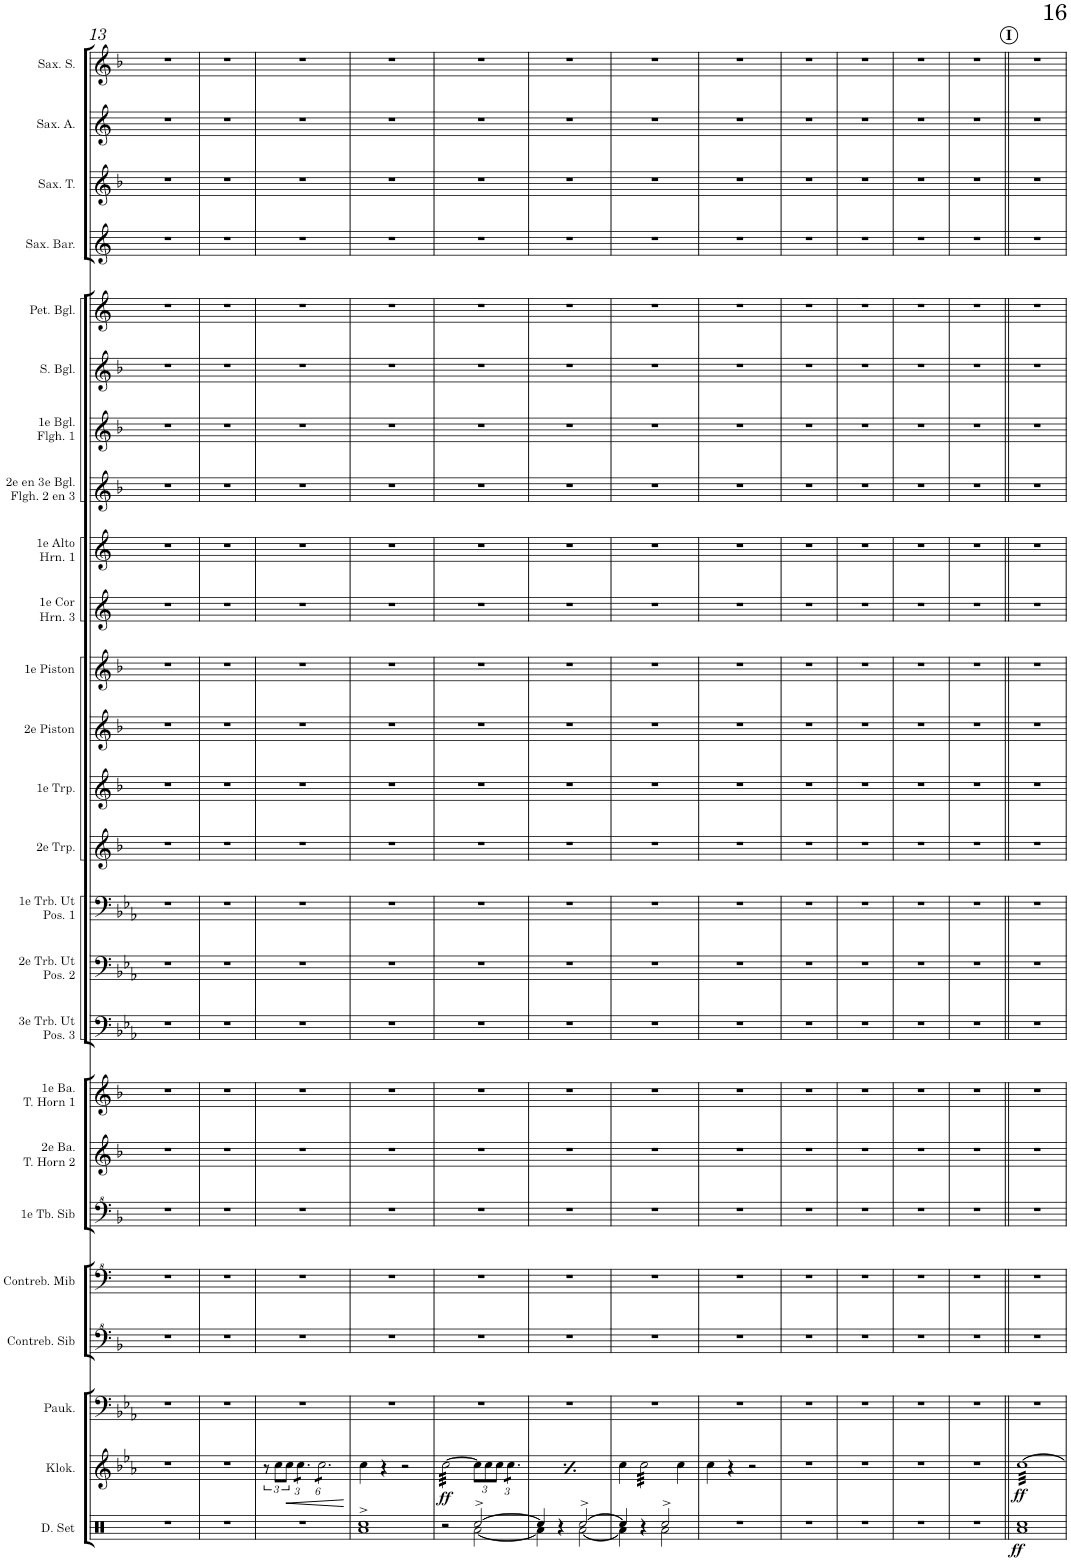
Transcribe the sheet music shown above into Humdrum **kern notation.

**kern	**dynam	**kern	**dynam	**kern	**kern	**kern	**kern	**kern	**kern	**kern	**kern	**kern	**kern	**kern	**kern	**kern	**kern	**kern	**kern	**kern	**kern	**kern	**kern	**kern	**kern	**kern
*part25	*part25	*part24	*part24	*part23	*part22	*part21	*part20	*part19	*part18	*part17	*part16	*part15	*part14	*part13	*part12	*part11	*part10	*part9	*part8	*part7	*part6	*part5	*part4	*part3	*part2	*part1
*staff25	*staff25	*staff24	*staff24	*staff23	*staff22	*staff21	*staff20	*staff19	*staff18	*staff17	*staff16	*staff15	*staff14	*staff13	*staff12	*staff11	*staff10	*staff9	*staff8	*staff7	*staff6	*staff5	*staff4	*staff3	*staff2	*staff1
*I"Grote Trom	*	*I"Tambour	*	*I"Pauken	*I"Contrebasse Sib	*I"Contrebasse Mib	*I"1e Tuba Sib	*I"2e Baryton Tenorhorn 2	*I"1e Baryton Tenorhorn 1	*I"3e Trombone Ut Posaune 3	*I"2e Trombone Ut Posaune 2	*I"1e Trombone Ut Posaune 1	*I"2e Trompet	*I"1e Trompet	*I"2e Piston	*I"1e Piston	*I"1e Cor Horn 3	*I"1e Alto Horn 1	*I"2e en 3e Bugle Flugelhorn 2 en 3	*I"1e Bugle Flugelhorn 1	*I"Solo Bugle Fanfare	*I"Petite Bugle	*I"Saxophoon Baryton	*I"Saxophoon Tenor	*I"Saxophoon Alt	*I"Saxophoon Sopraan
*	*	*	*	*I'Pauk.	*I'Contreb. Sib	*I'Contreb. Mib	*I'1e Tb. Sib	*I'2e Ba. T. Horn 2	*I'1e Ba. T. Horn 1	*I'3e Trb. Ut Pos. 3	*I'2e Trb. Ut Pos. 2	*I'1e Trb. Ut Pos. 1	*I'2e Trp.	*I'1e Trp.	*I'2e Piston	*I'1e Piston	*I'1e Cor Hrn. 3	*I'1e Alto Hrn. 1	*I'2e en 3e Bgl. Flgh. 2 en 3	*I'1e Bgl. Flgh. 1	*I'S. Bgl.	*I'Pet. Bgl.	*I'Sax. Bar.	*I'Sax. T.	*I'Sax. A.	*I'Sax. S.
!!LO:PB:g=z
*clefX	*	*clefG2	*	*clefF4	*clefF^4	*clefF^4	*clefF^4	*clefG2	*clefG2	*clefF4	*clefF4	*clefF4	*clefG2	*clefG2	*clefG2	*clefG2	*clefG2	*clefG2	*clefG2	*clefG2	*clefG2	*clefG2	*clefG2	*clefG2	*clefG2	*clefG2
*	*	*Trd-14c-24	*	*	*Trd15c26	*Trd12c21	*Trd8c14	*Trd8c14	*Trd8c14	*	*	*	*Trd1c2	*Trd1c2	*Trd1c2	*Trd1c2	*Trd5c9	*Trd5c9	*Trd1c2	*Trd1c2	*Trd1c2	*Trd-2c-3	*Trd12c21	*Trd8c14	*Trd5c9	*Trd1c2
*k[]	*	*k[b-e-a-]	*	*k[b-e-a-]	*k[b-]	*k[]	*k[b-]	*k[b-]	*k[b-]	*k[b-e-a-]	*k[b-e-a-]	*k[b-e-a-]	*k[b-]	*k[b-]	*k[b-]	*k[b-]	*k[]	*k[]	*k[b-]	*k[b-]	*k[b-]	*k[]	*k[]	*k[b-]	*k[]	*k[b-]
*M2/2	*	*M2/2	*	*M2/2	*M2/2	*M2/2	*M2/2	*M2/2	*M2/2	*M2/2	*M2/2	*M2/2	*M2/2	*M2/2	*M2/2	*M2/2	*M2/2	*M2/2	*M2/2	*M2/2	*M2/2	*M2/2	*M2/2	*M2/2	*M2/2	*M2/2
*met(c|)	*	*met(c|)	*	*met(c|)	*met(c|)	*met(c|)	*met(c|)	*met(c|)	*met(c|)	*met(c|)	*met(c|)	*met(c|)	*met(c|)	*met(c|)	*met(c|)	*met(c|)	*met(c|)	*met(c|)	*met(c|)	*met(c|)	*met(c|)	*met(c|)	*met(c|)	*met(c|)	*met(c|)	*met(c|)
=13	=13	=13	=13	=13	=13	=13	=13	=13	=13	=13	=13	=13	=13	=13	=13	=13	=13	=13	=13	=13	=13	=13	=13	=13	=13	=13
1r	.	1r	.	1r	1r	1r	1r	1r	1r	1r	1r	1r	1r	1r	1r	1r	1r	1r	1r	1r	1r	1r	1r	1r	1r	1r
=14	=14	=14	=14	=14	=14	=14	=14	=14	=14	=14	=14	=14	=14	=14	=14	=14	=14	=14	=14	=14	=14	=14	=14	=14	=14	=14
1r	.	1r	.	1r	1r	1r	1r	1r	1r	1r	1r	1r	1r	1r	1r	1r	1r	1r	1r	1r	1r	1r	1r	1r	1r	1r
=15	=15	=15	=15	=15	=15	=15	=15	=15	=15	=15	=15	=15	=15	=15	=15	=15	=15	=15	=15	=15	=15	=15	=15	=15	=15	=15
1r	.	12r	.	1r	1r	1r	1r	1r	1r	1r	1r	1r	1r	1r	1r	1r	1r	1r	1r	1r	1r	1r	1r	1r	1r	1r
.	.	12cc\L	.	.	.	.	.	.	.	.	.	.	.	.	.	.	.	.	.	.	.	.	.	.	.	.
!	!	!	!LO:HP:b	!	!	!	!	!	!	!	!	!	!	!	!	!	!	!	!	!	!	!	!	!	!	!
.	.	12cc\J	<	.	.	.	.	.	.	.	.	.	.	.	.	.	.	.	.	.	.	.	.	.	.	.
*	*	*tremolo	*	*	*	*	*	*	*	*	*	*	*	*	*	*	*	*	*	*	*	*	*	*	*	*
.	.	12cc\L	.	.	.	.	.	.	.	.	.	.	.	.	.	.	.	.	.	.	.	.	.	.	.	.
.	.	12cc\	.	.	.	.	.	.	.	.	.	.	.	.	.	.	.	.	.	.	.	.	.	.	.	.
.	.	12cc\J	.	.	.	.	.	.	.	.	.	.	.	.	.	.	.	.	.	.	.	.	.	.	.	.
.	.	12cc\L	.	.	.	.	.	.	.	.	.	.	.	.	.	.	.	.	.	.	.	.	.	.	.	.
.	.	12cc\	.	.	.	.	.	.	.	.	.	.	.	.	.	.	.	.	.	.	.	.	.	.	.	.
.	.	12cc\	.	.	.	.	.	.	.	.	.	.	.	.	.	.	.	.	.	.	.	.	.	.	.	.
.	.	12cc\	.	.	.	.	.	.	.	.	.	.	.	.	.	.	.	.	.	.	.	.	.	.	.	.
.	.	12cc\	.	.	.	.	.	.	.	.	.	.	.	.	.	.	.	.	.	.	.	.	.	.	.	.
.	.	12cc\J	.	.	.	.	.	.	.	.	.	.	.	.	.	.	.	.	.	.	.	.	.	.	.	.
*	*	*Xtremolo	*	*	*	*	*	*	*	*	*	*	*	*	*	*	*	*	*	*	*	*	*	*	*	*
.	.	.	[	.	.	.	.	.	.	.	.	.	.	.	.	.	.	.	.	.	.	.	.	.	.	.
=16	=16	=16	=16	=16	=16	=16	=16	=16	=16	=16	=16	=16	=16	=16	=16	=16	=16	=16	=16	=16	=16	=16	=16	=16	=16	=16
*^	*	*	*	*	*	*	*	*	*	*	*	*	*	*	*	*	*	*	*	*	*	*	*	*	*	*
1Rcc^	1Ra	.	4cc\	.	1r	1r	1r	1r	1r	1r	1r	1r	1r	1r	1r	1r	1r	1r	1r	1r	1r	1r	1r	1r	1r	1r	1r
.	.	.	4r	.	.	.	.	.	.	.	.	.	.	.	.	.	.	.	.	.	.	.	.	.	.	.	.
.	.	.	2r	.	.	.	.	.	.	.	.	.	.	.	.	.	.	.	.	.	.	.	.	.	.	.	.
=17	=17	=17	=17	=17	=17	=17	=17	=17	=17	=17	=17	=17	=17	=17	=17	=17	=17	=17	=17	=17	=17	=17	=17	=17	=17	=17	=17
!	!	!	!	!LO:DY:b	!	!	!	!	!	!	!	!	!	!	!	!	!	!	!	!	!	!	!	!	!	!	!
*	*	*	*tremolo	*	*	*	*	*	*	*	*	*	*	*	*	*	*	*	*	*	*	*	*	*	*	*	*
2r	2ryy	.	[32cc\LLL	ff	1r	1r	1r	1r	1r	1r	1r	1r	1r	1r	1r	1r	1r	1r	1r	1r	1r	1r	1r	1r	1r	1r	1r
.	.	.	32cc\	.	.	.	.	.	.	.	.	.	.	.	.	.	.	.	.	.	.	.	.	.	.	.	.
.	.	.	32cc\	.	.	.	.	.	.	.	.	.	.	.	.	.	.	.	.	.	.	.	.	.	.	.	.
.	.	.	32cc\	.	.	.	.	.	.	.	.	.	.	.	.	.	.	.	.	.	.	.	.	.	.	.	.
.	.	.	32cc\	.	.	.	.	.	.	.	.	.	.	.	.	.	.	.	.	.	.	.	.	.	.	.	.
.	.	.	32cc\	.	.	.	.	.	.	.	.	.	.	.	.	.	.	.	.	.	.	.	.	.	.	.	.
.	.	.	32cc\	.	.	.	.	.	.	.	.	.	.	.	.	.	.	.	.	.	.	.	.	.	.	.	.
.	.	.	32cc\	.	.	.	.	.	.	.	.	.	.	.	.	.	.	.	.	.	.	.	.	.	.	.	.
.	.	.	32cc\	.	.	.	.	.	.	.	.	.	.	.	.	.	.	.	.	.	.	.	.	.	.	.	.
.	.	.	32cc\	.	.	.	.	.	.	.	.	.	.	.	.	.	.	.	.	.	.	.	.	.	.	.	.
.	.	.	32cc\	.	.	.	.	.	.	.	.	.	.	.	.	.	.	.	.	.	.	.	.	.	.	.	.
.	.	.	32cc\	.	.	.	.	.	.	.	.	.	.	.	.	.	.	.	.	.	.	.	.	.	.	.	.
.	.	.	32cc\	.	.	.	.	.	.	.	.	.	.	.	.	.	.	.	.	.	.	.	.	.	.	.	.
.	.	.	32cc\	.	.	.	.	.	.	.	.	.	.	.	.	.	.	.	.	.	.	.	.	.	.	.	.
.	.	.	32cc\	.	.	.	.	.	.	.	.	.	.	.	.	.	.	.	.	.	.	.	.	.	.	.	.
.	.	.	32cc\JJJ	.	.	.	.	.	.	.	.	.	.	.	.	.	.	.	.	.	.	.	.	.	.	.	.
*	*	*	*Xtremolo	*	*	*	*	*	*	*	*	*	*	*	*	*	*	*	*	*	*	*	*	*	*	*	*
*	*	*	*Xbrackettup	*	*	*	*	*	*	*	*	*	*	*	*	*	*	*	*	*	*	*	*	*	*	*	*
[2Rcc^/	[2Ra\	.	12cc\L]	.	.	.	.	.	.	.	.	.	.	.	.	.	.	.	.	.	.	.	.	.	.	.	.
.	.	.	12cc\	.	.	.	.	.	.	.	.	.	.	.	.	.	.	.	.	.	.	.	.	.	.	.	.
.	.	.	12cc\J	.	.	.	.	.	.	.	.	.	.	.	.	.	.	.	.	.	.	.	.	.	.	.	.
*	*	*	*tremolo	*	*	*	*	*	*	*	*	*	*	*	*	*	*	*	*	*	*	*	*	*	*	*	*
.	.	.	12cc\L	.	.	.	.	.	.	.	.	.	.	.	.	.	.	.	.	.	.	.	.	.	.	.	.
.	.	.	12cc\	.	.	.	.	.	.	.	.	.	.	.	.	.	.	.	.	.	.	.	.	.	.	.	.
.	.	.	12cc\J	.	.	.	.	.	.	.	.	.	.	.	.	.	.	.	.	.	.	.	.	.	.	.	.
=18	=18	=18	=18	=18	=18	=18	=18	=18	=18	=18	=18	=18	=18	=18	=18	=18	=18	=18	=18	=18	=18	=18	=18	=18	=18	=18	=18
!	!	!	!	!LO:DY:b	!	!	!	!	!	!	!	!	!	!	!	!	!	!	!	!	!	!	!	!	!	!	!
4Rcc/]	4Ra\]	.	[32cc\LLL	ff	1r	1r	1r	1r	1r	1r	1r	1r	1r	1r	1r	1r	1r	1r	1r	1r	1r	1r	1r	1r	1r	1r	1r
.	.	.	32cc\	.	.	.	.	.	.	.	.	.	.	.	.	.	.	.	.	.	.	.	.	.	.	.	.
.	.	.	32cc\	.	.	.	.	.	.	.	.	.	.	.	.	.	.	.	.	.	.	.	.	.	.	.	.
.	.	.	32cc\	.	.	.	.	.	.	.	.	.	.	.	.	.	.	.	.	.	.	.	.	.	.	.	.
.	.	.	32cc\	.	.	.	.	.	.	.	.	.	.	.	.	.	.	.	.	.	.	.	.	.	.	.	.
.	.	.	32cc\	.	.	.	.	.	.	.	.	.	.	.	.	.	.	.	.	.	.	.	.	.	.	.	.
.	.	.	32cc\	.	.	.	.	.	.	.	.	.	.	.	.	.	.	.	.	.	.	.	.	.	.	.	.
.	.	.	32cc\	.	.	.	.	.	.	.	.	.	.	.	.	.	.	.	.	.	.	.	.	.	.	.	.
4r	4ryy	.	32cc\	.	.	.	.	.	.	.	.	.	.	.	.	.	.	.	.	.	.	.	.	.	.	.	.
.	.	.	32cc\	.	.	.	.	.	.	.	.	.	.	.	.	.	.	.	.	.	.	.	.	.	.	.	.
.	.	.	32cc\	.	.	.	.	.	.	.	.	.	.	.	.	.	.	.	.	.	.	.	.	.	.	.	.
.	.	.	32cc\	.	.	.	.	.	.	.	.	.	.	.	.	.	.	.	.	.	.	.	.	.	.	.	.
.	.	.	32cc\	.	.	.	.	.	.	.	.	.	.	.	.	.	.	.	.	.	.	.	.	.	.	.	.
.	.	.	32cc\	.	.	.	.	.	.	.	.	.	.	.	.	.	.	.	.	.	.	.	.	.	.	.	.
.	.	.	32cc\	.	.	.	.	.	.	.	.	.	.	.	.	.	.	.	.	.	.	.	.	.	.	.	.
.	.	.	32cc\JJJ	.	.	.	.	.	.	.	.	.	.	.	.	.	.	.	.	.	.	.	.	.	.	.	.
*	*	*	*Xtremolo	*	*	*	*	*	*	*	*	*	*	*	*	*	*	*	*	*	*	*	*	*	*	*	*
[2Rcc^/	[2Ra\	.	12cc\L]	.	.	.	.	.	.	.	.	.	.	.	.	.	.	.	.	.	.	.	.	.	.	.	.
.	.	.	12cc\	.	.	.	.	.	.	.	.	.	.	.	.	.	.	.	.	.	.	.	.	.	.	.	.
.	.	.	12cc\J	.	.	.	.	.	.	.	.	.	.	.	.	.	.	.	.	.	.	.	.	.	.	.	.
*	*	*	*tremolo	*	*	*	*	*	*	*	*	*	*	*	*	*	*	*	*	*	*	*	*	*	*	*	*
.	.	.	12cc\L	.	.	.	.	.	.	.	.	.	.	.	.	.	.	.	.	.	.	.	.	.	.	.	.
.	.	.	12cc\	.	.	.	.	.	.	.	.	.	.	.	.	.	.	.	.	.	.	.	.	.	.	.	.
.	.	.	12cc\J	.	.	.	.	.	.	.	.	.	.	.	.	.	.	.	.	.	.	.	.	.	.	.	.
*	*	*	*Xtremolo	*	*	*	*	*	*	*	*	*	*	*	*	*	*	*	*	*	*	*	*	*	*	*	*
=19	=19	=19	=19	=19	=19	=19	=19	=19	=19	=19	=19	=19	=19	=19	=19	=19	=19	=19	=19	=19	=19	=19	=19	=19	=19	=19	=19
4Rcc/]	4Ra\]	.	4cc\	.	1r	1r	1r	1r	1r	1r	1r	1r	1r	1r	1r	1r	1r	1r	1r	1r	1r	1r	1r	1r	1r	1r	1r
*	*	*	*tremolo	*	*	*	*	*	*	*	*	*	*	*	*	*	*	*	*	*	*	*	*	*	*	*	*
4r	4ryy	.	32cc\LLL	.	.	.	.	.	.	.	.	.	.	.	.	.	.	.	.	.	.	.	.	.	.	.	.
.	.	.	32cc\	.	.	.	.	.	.	.	.	.	.	.	.	.	.	.	.	.	.	.	.	.	.	.	.
.	.	.	32cc\	.	.	.	.	.	.	.	.	.	.	.	.	.	.	.	.	.	.	.	.	.	.	.	.
.	.	.	32cc\	.	.	.	.	.	.	.	.	.	.	.	.	.	.	.	.	.	.	.	.	.	.	.	.
.	.	.	32cc\	.	.	.	.	.	.	.	.	.	.	.	.	.	.	.	.	.	.	.	.	.	.	.	.
.	.	.	32cc\	.	.	.	.	.	.	.	.	.	.	.	.	.	.	.	.	.	.	.	.	.	.	.	.
.	.	.	32cc\	.	.	.	.	.	.	.	.	.	.	.	.	.	.	.	.	.	.	.	.	.	.	.	.
.	.	.	32cc\	.	.	.	.	.	.	.	.	.	.	.	.	.	.	.	.	.	.	.	.	.	.	.	.
2Rcc^/	2Ra\	.	32cc\	.	.	.	.	.	.	.	.	.	.	.	.	.	.	.	.	.	.	.	.	.	.	.	.
.	.	.	32cc\	.	.	.	.	.	.	.	.	.	.	.	.	.	.	.	.	.	.	.	.	.	.	.	.
.	.	.	32cc\	.	.	.	.	.	.	.	.	.	.	.	.	.	.	.	.	.	.	.	.	.	.	.	.
.	.	.	32cc\	.	.	.	.	.	.	.	.	.	.	.	.	.	.	.	.	.	.	.	.	.	.	.	.
.	.	.	32cc\	.	.	.	.	.	.	.	.	.	.	.	.	.	.	.	.	.	.	.	.	.	.	.	.
.	.	.	32cc\	.	.	.	.	.	.	.	.	.	.	.	.	.	.	.	.	.	.	.	.	.	.	.	.
.	.	.	32cc\	.	.	.	.	.	.	.	.	.	.	.	.	.	.	.	.	.	.	.	.	.	.	.	.
.	.	.	32cc\JJJ	.	.	.	.	.	.	.	.	.	.	.	.	.	.	.	.	.	.	.	.	.	.	.	.
*	*	*	*Xtremolo	*	*	*	*	*	*	*	*	*	*	*	*	*	*	*	*	*	*	*	*	*	*	*	*
.	.	.	4cc\	.	.	.	.	.	.	.	.	.	.	.	.	.	.	.	.	.	.	.	.	.	.	.	.
*v	*v	*	*	*	*	*	*	*	*	*	*	*	*	*	*	*	*	*	*	*	*	*	*	*	*	*	*
=20	=20	=20	=20	=20	=20	=20	=20	=20	=20	=20	=20	=20	=20	=20	=20	=20	=20	=20	=20	=20	=20	=20	=20	=20	=20	=20
1r	.	4cc\	.	1r	1r	1r	1r	1r	1r	1r	1r	1r	1r	1r	1r	1r	1r	1r	1r	1r	1r	1r	1r	1r	1r	1r
.	.	4r	.	.	.	.	.	.	.	.	.	.	.	.	.	.	.	.	.	.	.	.	.	.	.	.
.	.	2r	.	.	.	.	.	.	.	.	.	.	.	.	.	.	.	.	.	.	.	.	.	.	.	.
=21	=21	=21	=21	=21	=21	=21	=21	=21	=21	=21	=21	=21	=21	=21	=21	=21	=21	=21	=21	=21	=21	=21	=21	=21	=21	=21
1r	.	1r	.	1r	1r	1r	1r	1r	1r	1r	1r	1r	1r	1r	1r	1r	1r	1r	1r	1r	1r	1r	1r	1r	1r	1r
=22	=22	=22	=22	=22	=22	=22	=22	=22	=22	=22	=22	=22	=22	=22	=22	=22	=22	=22	=22	=22	=22	=22	=22	=22	=22	=22
1r	.	1r	.	1r	1r	1r	1r	1r	1r	1r	1r	1r	1r	1r	1r	1r	1r	1r	1r	1r	1r	1r	1r	1r	1r	1r
=23	=23	=23	=23	=23	=23	=23	=23	=23	=23	=23	=23	=23	=23	=23	=23	=23	=23	=23	=23	=23	=23	=23	=23	=23	=23	=23
1r	.	1r	.	1r	1r	1r	1r	1r	1r	1r	1r	1r	1r	1r	1r	1r	1r	1r	1r	1r	1r	1r	1r	1r	1r	1r
=24	=24	=24	=24	=24	=24	=24	=24	=24	=24	=24	=24	=24	=24	=24	=24	=24	=24	=24	=24	=24	=24	=24	=24	=24	=24	=24
1r	.	1r	.	1r	1r	1r	1r	1r	1r	1r	1r	1r	1r	1r	1r	1r	1r	1r	1r	1r	1r	1r	1r	1r	1r	1r
!!LO:REH:place=s1:a:B:cj:enc=circle:fs=12:t=I
=25||	=25||	=25||	=25||	=25||	=25||	=25||	=25||	=25||	=25||	=25||	=25||	=25||	=25||	=25||	=25||	=25||	=25||	=25||	=25||	=25||	=25||	=25||	=25||	=25||	=25||	=25||
*^	*	*	*	*	*	*	*	*	*	*	*	*	*	*	*	*	*	*	*	*	*	*	*	*	*	*
!	!	!LO:DY:b	!	!LO:DY:b	!	!	!	!	!	!	!	!	!	!	!	!	!	!	!	!	!	!	!	!	!	!	!
*	*	*	*tremolo	*	*	*	*	*	*	*	*	*	*	*	*	*	*	*	*	*	*	*	*	*	*	*	*
1Rcc	1Ra	ff	[32ccLLL	ff	1r	1r	1r	1r	1r	1r	1r	1r	1r	1r	1r	1r	1r	1r	1r	1r	1r	1r	1r	1r	1r	1r	1r
.	.	.	32cc	.	.	.	.	.	.	.	.	.	.	.	.	.	.	.	.	.	.	.	.	.	.	.	.
.	.	.	32cc	.	.	.	.	.	.	.	.	.	.	.	.	.	.	.	.	.	.	.	.	.	.	.	.
.	.	.	32cc	.	.	.	.	.	.	.	.	.	.	.	.	.	.	.	.	.	.	.	.	.	.	.	.
.	.	.	32cc	.	.	.	.	.	.	.	.	.	.	.	.	.	.	.	.	.	.	.	.	.	.	.	.
.	.	.	32cc	.	.	.	.	.	.	.	.	.	.	.	.	.	.	.	.	.	.	.	.	.	.	.	.
.	.	.	32cc	.	.	.	.	.	.	.	.	.	.	.	.	.	.	.	.	.	.	.	.	.	.	.	.
.	.	.	32cc	.	.	.	.	.	.	.	.	.	.	.	.	.	.	.	.	.	.	.	.	.	.	.	.
.	.	.	32cc	.	.	.	.	.	.	.	.	.	.	.	.	.	.	.	.	.	.	.	.	.	.	.	.
.	.	.	32cc	.	.	.	.	.	.	.	.	.	.	.	.	.	.	.	.	.	.	.	.	.	.	.	.
.	.	.	32cc	.	.	.	.	.	.	.	.	.	.	.	.	.	.	.	.	.	.	.	.	.	.	.	.
.	.	.	32cc	.	.	.	.	.	.	.	.	.	.	.	.	.	.	.	.	.	.	.	.	.	.	.	.
.	.	.	32cc	.	.	.	.	.	.	.	.	.	.	.	.	.	.	.	.	.	.	.	.	.	.	.	.
.	.	.	32cc	.	.	.	.	.	.	.	.	.	.	.	.	.	.	.	.	.	.	.	.	.	.	.	.
.	.	.	32cc	.	.	.	.	.	.	.	.	.	.	.	.	.	.	.	.	.	.	.	.	.	.	.	.
.	.	.	32cc	.	.	.	.	.	.	.	.	.	.	.	.	.	.	.	.	.	.	.	.	.	.	.	.
.	.	.	32cc	.	.	.	.	.	.	.	.	.	.	.	.	.	.	.	.	.	.	.	.	.	.	.	.
.	.	.	32cc	.	.	.	.	.	.	.	.	.	.	.	.	.	.	.	.	.	.	.	.	.	.	.	.
.	.	.	32cc	.	.	.	.	.	.	.	.	.	.	.	.	.	.	.	.	.	.	.	.	.	.	.	.
.	.	.	32cc	.	.	.	.	.	.	.	.	.	.	.	.	.	.	.	.	.	.	.	.	.	.	.	.
.	.	.	32cc	.	.	.	.	.	.	.	.	.	.	.	.	.	.	.	.	.	.	.	.	.	.	.	.
.	.	.	32cc	.	.	.	.	.	.	.	.	.	.	.	.	.	.	.	.	.	.	.	.	.	.	.	.
.	.	.	32cc	.	.	.	.	.	.	.	.	.	.	.	.	.	.	.	.	.	.	.	.	.	.	.	.
.	.	.	32cc	.	.	.	.	.	.	.	.	.	.	.	.	.	.	.	.	.	.	.	.	.	.	.	.
.	.	.	32cc	.	.	.	.	.	.	.	.	.	.	.	.	.	.	.	.	.	.	.	.	.	.	.	.
.	.	.	32cc	.	.	.	.	.	.	.	.	.	.	.	.	.	.	.	.	.	.	.	.	.	.	.	.
.	.	.	32cc	.	.	.	.	.	.	.	.	.	.	.	.	.	.	.	.	.	.	.	.	.	.	.	.
.	.	.	32cc	.	.	.	.	.	.	.	.	.	.	.	.	.	.	.	.	.	.	.	.	.	.	.	.
.	.	.	32cc	.	.	.	.	.	.	.	.	.	.	.	.	.	.	.	.	.	.	.	.	.	.	.	.
.	.	.	32cc	.	.	.	.	.	.	.	.	.	.	.	.	.	.	.	.	.	.	.	.	.	.	.	.
.	.	.	32cc	.	.	.	.	.	.	.	.	.	.	.	.	.	.	.	.	.	.	.	.	.	.	.	.
.	.	.	32ccJJJ	.	.	.	.	.	.	.	.	.	.	.	.	.	.	.	.	.	.	.	.	.	.	.	.
*	*	*	*Xtremolo	*	*	*	*	*	*	*	*	*	*	*	*	*	*	*	*	*	*	*	*	*	*	*	*
*v	*v	*	*	*	*	*	*	*	*	*	*	*	*	*	*	*	*	*	*	*	*	*	*	*	*	*	*
=	=	=	=	=	=	=	=	=	=	=	=	=	=	=	=	=	=	=	=	=	=	=	=	=	=	=
*-	*-	*-	*-	*-	*-	*-	*-	*-	*-	*-	*-	*-	*-	*-	*-	*-	*-	*-	*-	*-	*-	*-	*-	*-	*-	*-
